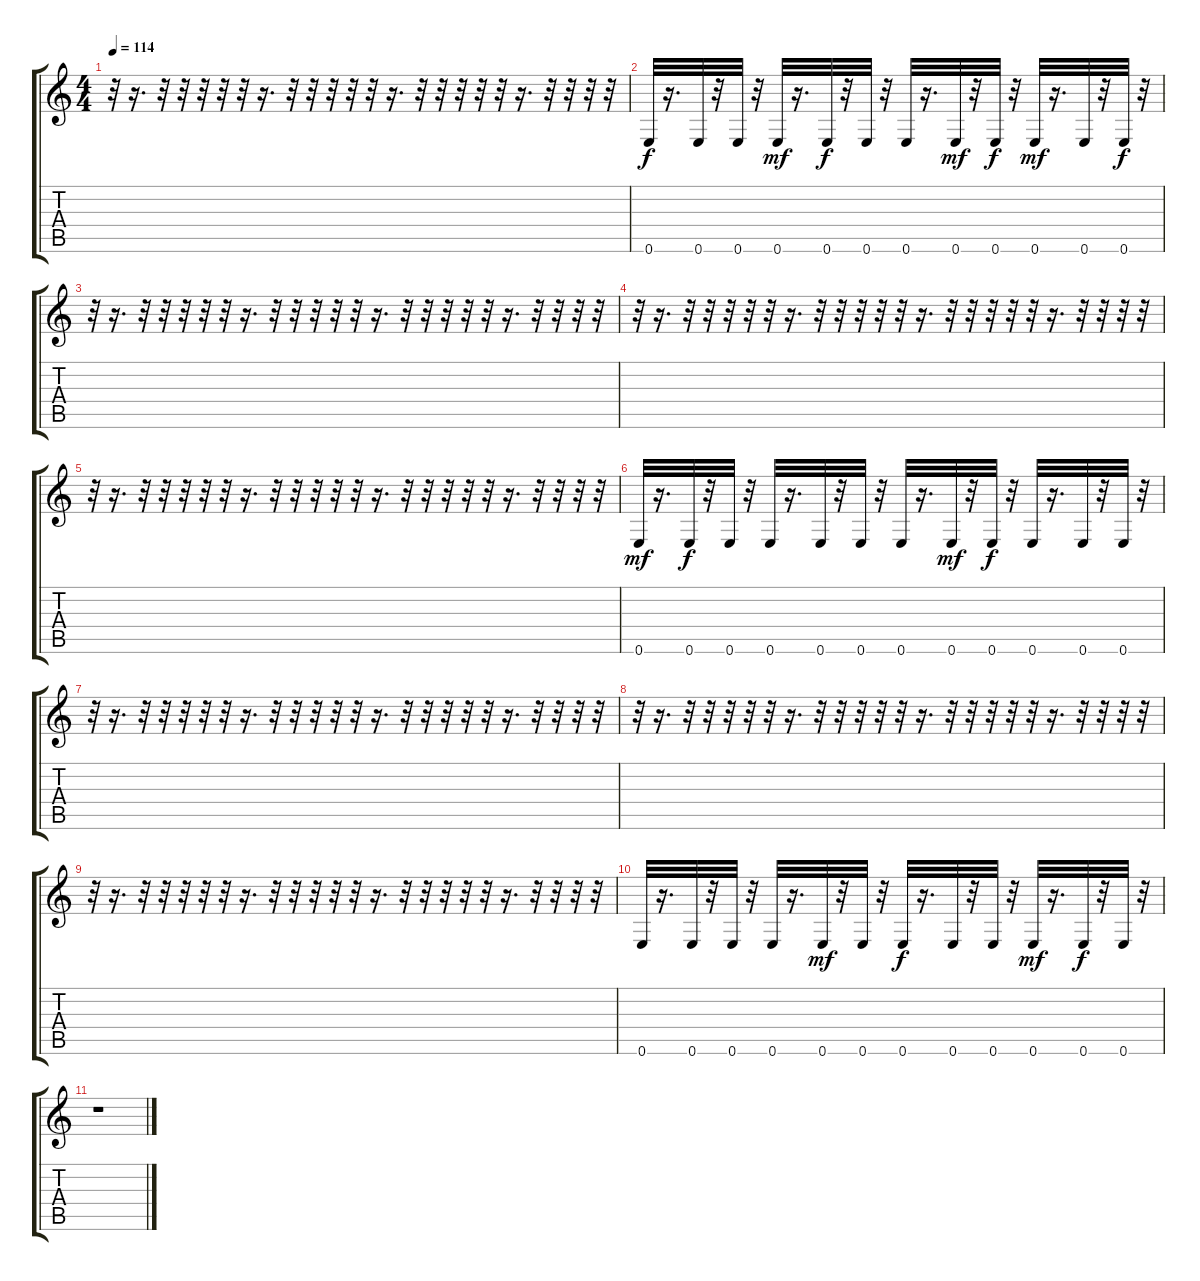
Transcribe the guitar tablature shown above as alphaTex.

\track "" {instrument synthbass2}
\staff {score tabs}
\tuning (E4 B3 G3 D3 A2 E2) {hide}
\ts (4 4)
\tempo 114
\clef g2
\ks c
r.32{dy f} r.16{d} r.32 r.32 r.32 r.32 r.32 r.16{d} r.32 r.32 r.32 r.32 r.32 r.16{d} r.32 r.32 r.32 r.32 r.32 r.16{d} r.32 r.32 r.32 r.32 |
0.6.32 r.16{d} 0.6.32 r.32 0.6.32 r.32 0.6.32{dy mf} r.16{d} 0.6.32{dy f} r.32 0.6.32 r.32 0.6.32 r.16{d} 0.6.32{dy mf} r.32 0.6.32{dy f} r.32 0.6.32{dy mf} r.16{d} 0.6.32 r.32 0.6.32{dy f} r.32 |
r.32 r.16{d} r.32 r.32 r.32 r.32 r.32 r.16{d} r.32 r.32 r.32 r.32 r.32 r.16{d} r.32 r.32 r.32 r.32 r.32 r.16{d} r.32 r.32 r.32 r.32 |
r.32 r.16{d} r.32 r.32 r.32 r.32 r.32 r.16{d} r.32 r.32 r.32 r.32 r.32 r.16{d} r.32 r.32 r.32 r.32 r.32 r.16{d} r.32 r.32 r.32 r.32 |
r.32 r.16{d} r.32 r.32 r.32 r.32 r.32 r.16{d} r.32 r.32 r.32 r.32 r.32 r.16{d} r.32 r.32 r.32 r.32 r.32 r.16{d} r.32 r.32 r.32 r.32 |
0.6.32{dy mf} r.16{d} 0.6.32{dy f} r.32 0.6.32 r.32 0.6.32 r.16{d} 0.6.32 r.32 0.6.32 r.32 0.6.32 r.16{d} 0.6.32{dy mf} r.32 0.6.32{dy f} r.32 0.6.32 r.16{d} 0.6.32 r.32 0.6.32 r.32 |
r.32 r.16{d} r.32 r.32 r.32 r.32 r.32 r.16{d} r.32 r.32 r.32 r.32 r.32 r.16{d} r.32 r.32 r.32 r.32 r.32 r.16{d} r.32 r.32 r.32 r.32 |
r.32 r.16{d} r.32 r.32 r.32 r.32 r.32 r.16{d} r.32 r.32 r.32 r.32 r.32 r.16{d} r.32 r.32 r.32 r.32 r.32 r.16{d} r.32 r.32 r.32 r.32 |
r.32 r.16{d} r.32 r.32 r.32 r.32 r.32 r.16{d} r.32 r.32 r.32 r.32 r.32 r.16{d} r.32 r.32 r.32 r.32 r.32 r.16{d} r.32 r.32 r.32 r.32 |
0.6.32 r.16{d} 0.6.32 r.32 0.6.32 r.32 0.6.32 r.16{d} 0.6.32{dy mf} r.32 0.6.32 r.32 0.6.32{dy f} r.16{d} 0.6.32 r.32 0.6.32 r.32 0.6.32{dy mf} r.16{d} 0.6.32{dy f} r.32 0.6.32 r.32 |
r.1
